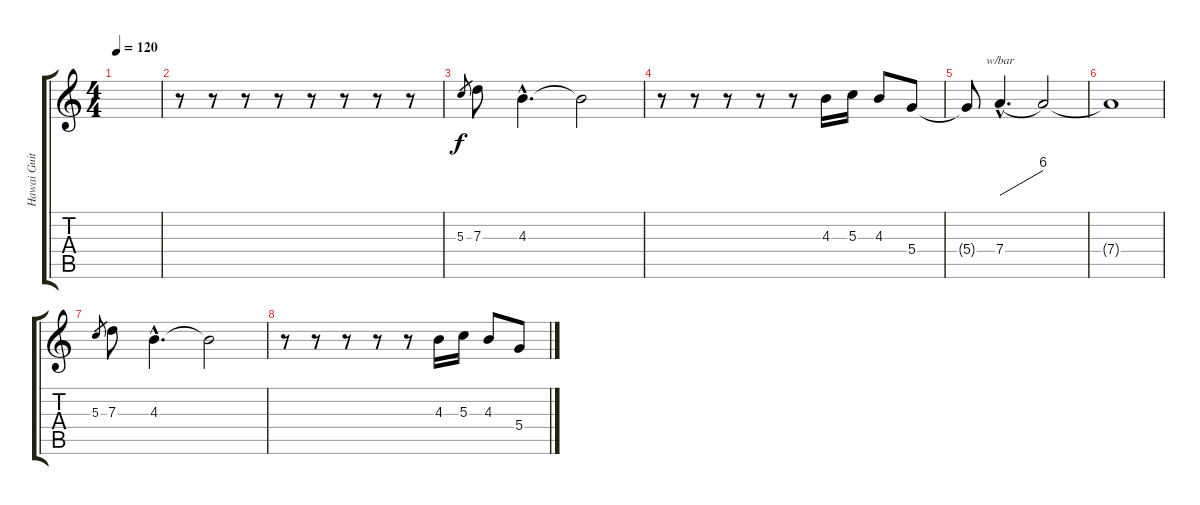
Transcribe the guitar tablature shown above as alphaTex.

\track ("Hawai Guitar" "Hawai Guit") {instrument electricguitarclean}
\staff {score tabs}
\tuning (E4 B3 G3 D3 A2 E2) {hide}
\ts (4 4)
\tempo 120
\clef g2
\ks c
|
r.8 r.8 r.8 r.8 r.8 r.8 r.8 r.8 |
5.3.8{gr} 7.3.8 4.3{hac}.4{d} 4.3{t}.2 |
r.8 r.8 r.8 r.8 r.8 4.3.16 5.3.16 4.3.8 5.4.8 |
5.4{t}.8 7.4{hac}.4{d tbe (dive default 0 0 60 24)} 7.4{t}.2 |
7.4{t}.1 |
5.3.8{gr} 7.3.8 4.3{hac}.4{d} 4.3{t}.2 |
r.8 r.8 r.8 r.8 r.8 4.3.16 5.3.16 4.3.8 5.4.8
